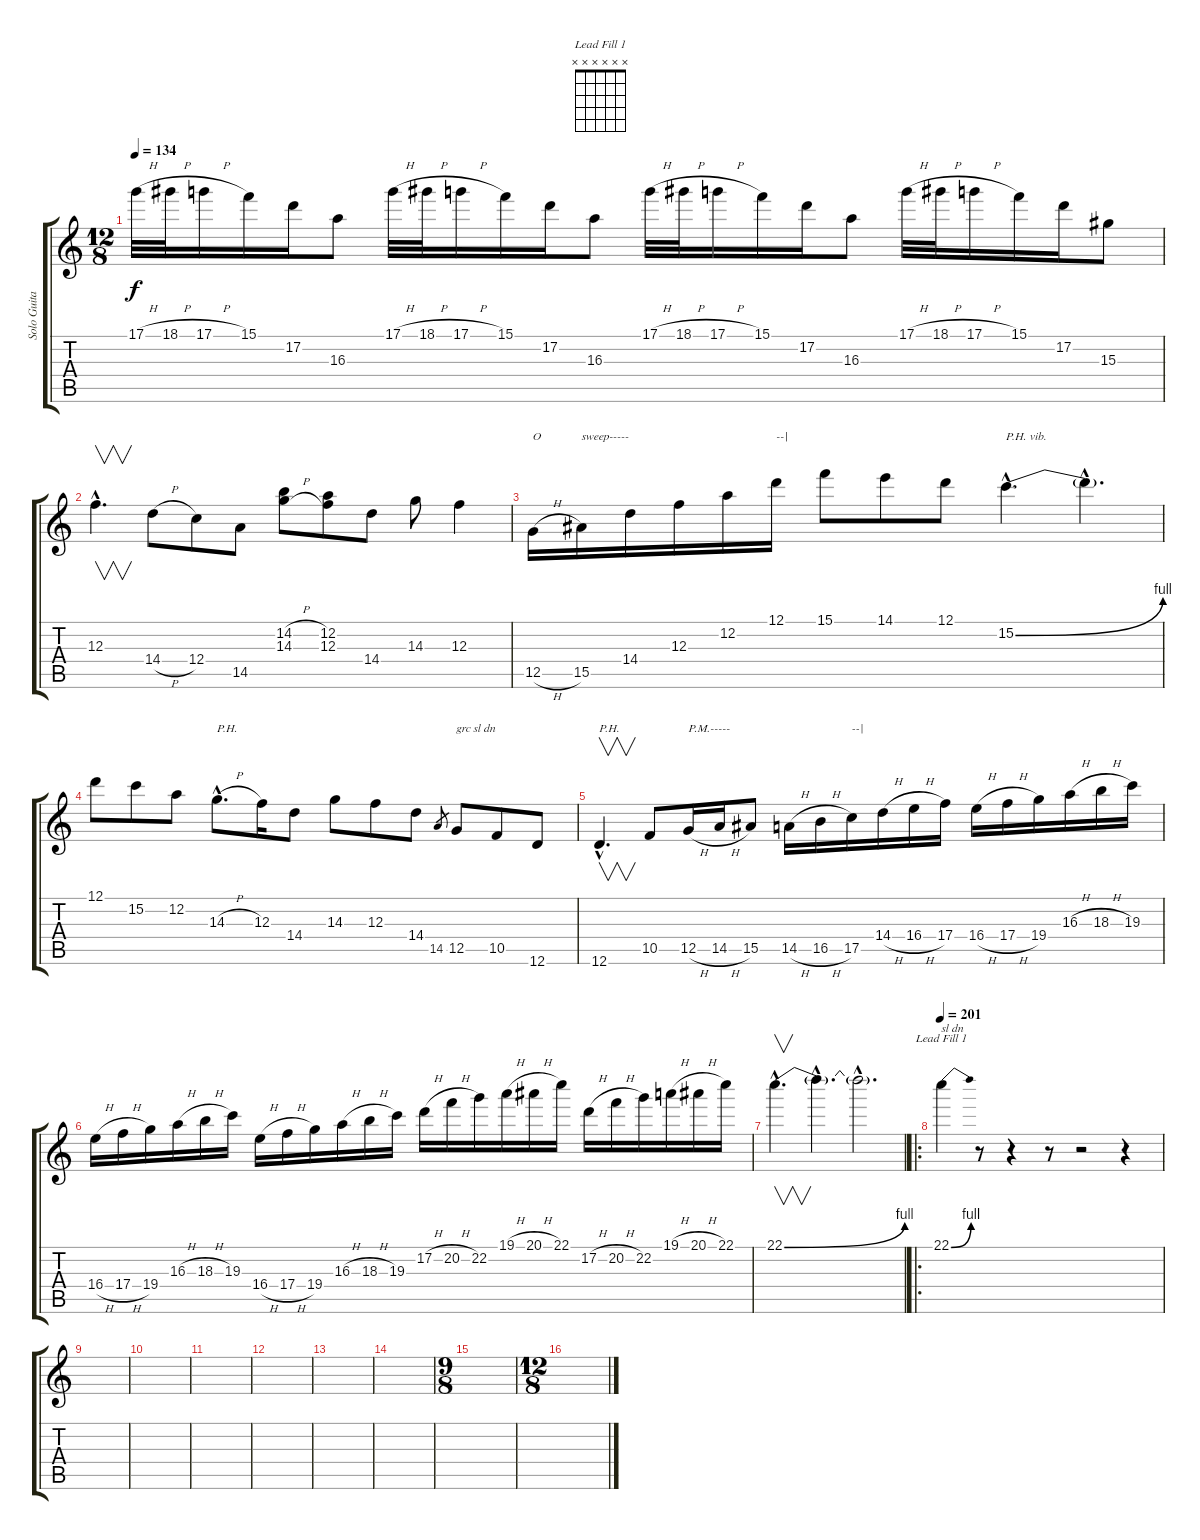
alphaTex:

\track ("Solo Guitar" "Solo Guita") {instrument overdrivenguitar}
\staff {score tabs}
\tuning (D4 A3 F3 C3 G2 D2) {hide}
\chord ("Lead Fill 1" x x x x x x) {firstfret 0}
\ts (12 8)
\tempo 134
\clef g2
\ks c
17.1{h}.32{dy f} 18.1{h}.32 17.1{h}.16 15.1.16 17.2.16 16.3.8 17.1{h}.32 18.1{h}.32 17.1{h}.16 15.1.16 17.2.16 16.3.8 17.1{h}.32 18.1{h}.32 17.1{h}.16 15.1.16 17.2.16 16.3.8 17.1{h}.32 18.1{h}.32 17.1{h}.16 15.1.16 17.2.16 15.3.8 |
12.3{hac}.4{v d} 14.4{h}.8 12.4.8 14.5.8 (14.2{h} 14.3{h}).8 (12.2 12.3).8 14.4.8 14.3.8 12.3.4 |
12.5{h}.16{txt "Ο"} 15.5.16{txt "sweep-----"} 14.4.16 12.3.16 12.2.16 12.1.16{txt "--|"} 15.1.8 14.1.8 12.1.8 15.2{be (bend 0 0 60 4) hac}.4{d txt "P.H. vib." instrument guitarharmonics} 15.2{hac t}.4{d instrument overdrivenguitar} |
12.1.8 15.2.8 12.2.8 14.3{h hac}.8{d txt "P.H." instrument guitarharmonics} 12.3.16{instrument overdrivenguitar} 14.4.8 14.3.8 12.3.8 14.4.8 14.5.8{gr} 12.5.8{txt "grc sl dn"} 10.5.8 12.6.8 |
12.6{hac}.4{v d txt "P.H." instrument guitarharmonics} 10.5.8{instrument overdrivenguitar} 12.5{h}.16{txt "P.M.-----"} 14.5{h}.16 15.5.8 14.5{h}.16 16.5{h}.16 17.5.16{txt "--|"} 14.4{h}.16 16.4{h}.16 17.4.16 16.4{h}.16 17.4{h}.16 19.4.16 16.3{h}.16 18.3{h}.16 19.3.16 |
16.4{h}.16 17.4{h}.16 19.4.16 16.3{h}.16 18.3{h}.16 19.3.16 16.4{h}.16 17.4{h}.16 19.4.16 16.3{h}.16 18.3{h}.16 19.3.16 17.2{h}.16 20.2{h}.16 22.2.16 19.1{h}.16 20.1{h}.16 22.1.16 17.2{h}.16 20.2{h}.16 22.2.16 19.1{h}.16 20.1{h}.16 22.1.16 |
22.1{be (bend 0 0 60 4) hac}.4{v d} 22.1{hac t}.4{d} 22.1{hac t}.2{d} |
\ro
\tempo 201
22.1{be (bend 0 0 60 4)}.4{ch "Lead Fill 1" txt "sl dn"} r.8 r.4 r.8 r.2 r.4 |
|
|
|
|
|
|
\ts (9 8)
|
\ts (12 8)
